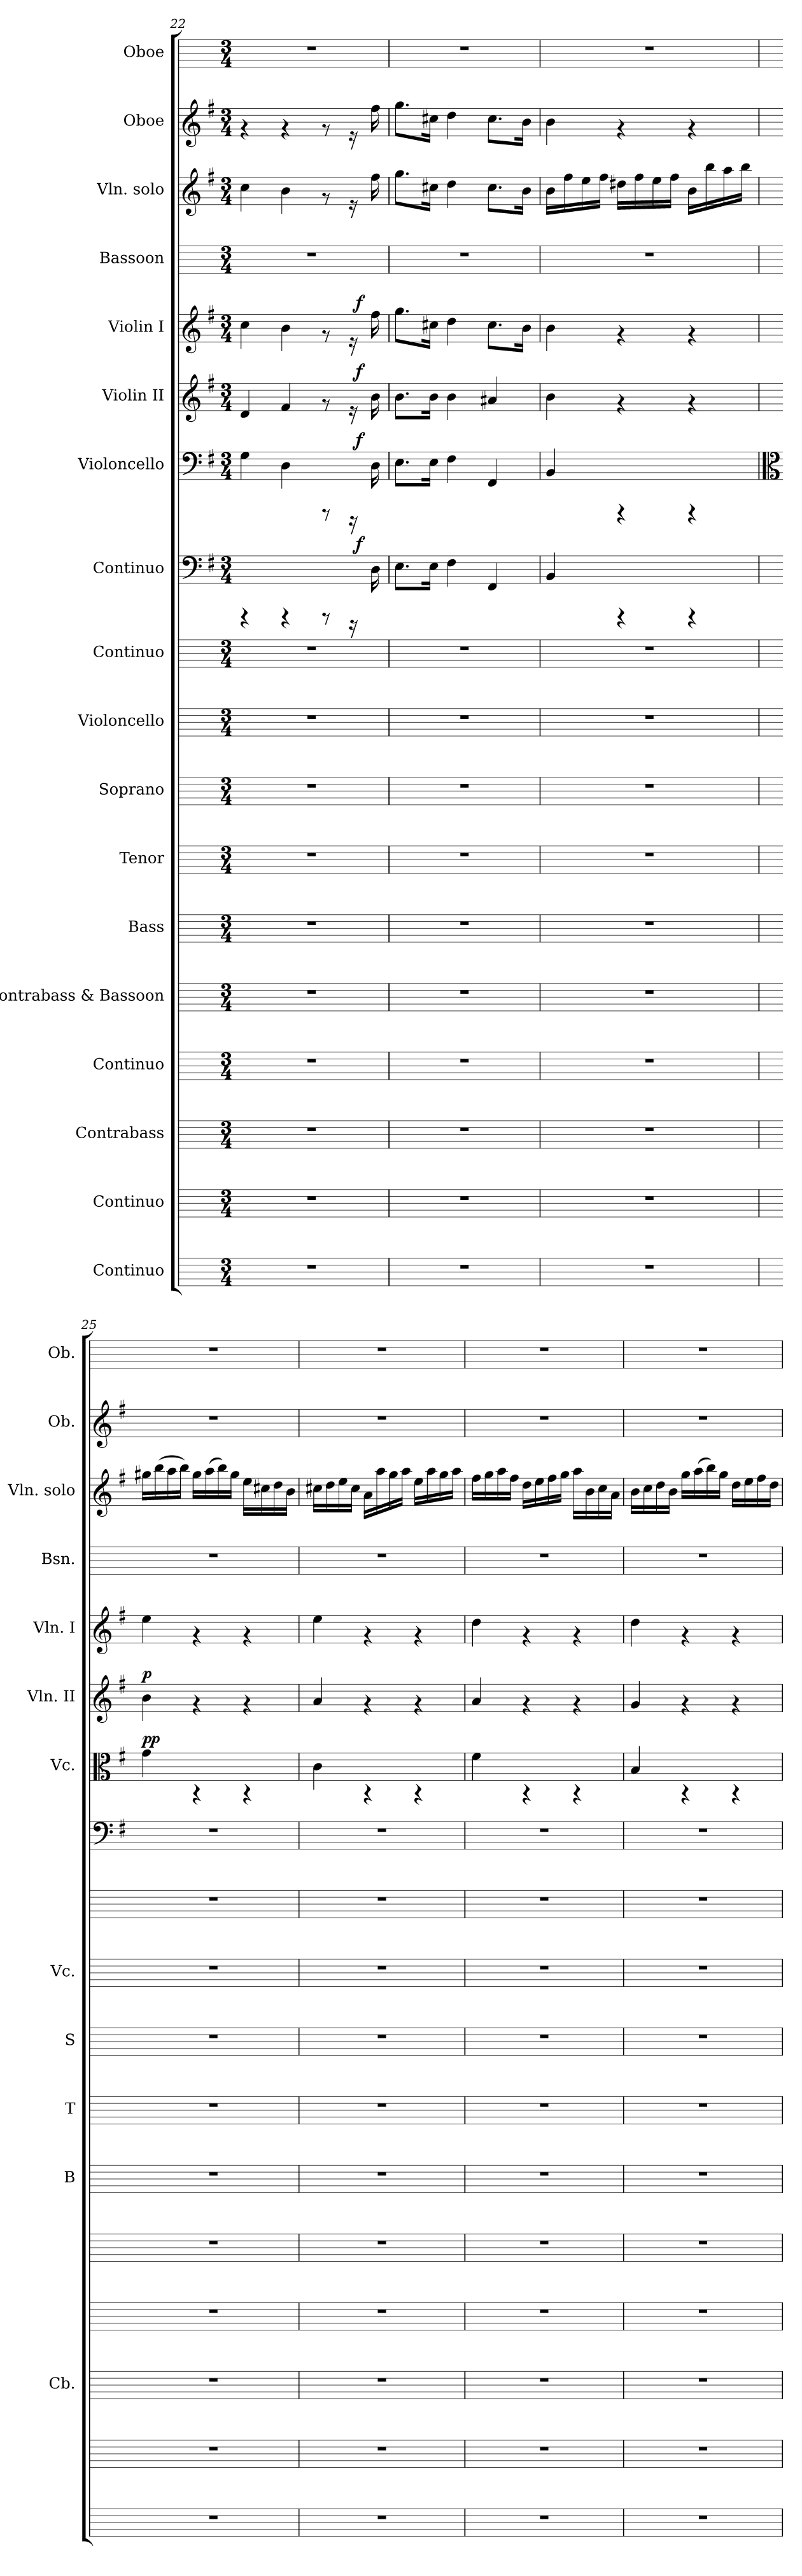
**kern	**kern	**kern	**kern	**kern	**kern	**kern	**kern	**kern	**kern	**kern	**dynam	**kern	**text	**dynam	**kern	**dynam	**kern	**dynam	**kern	**kern	**kern	**kern
*part18	*part17	*part16	*part15	*part14	*part13	*part12	*part11	*part10	*part9	*part8	*part8	*part7	*part7	*part7	*part6	*part6	*part5	*part5	*part4	*part3	*part2	*part1
*staff18	*staff17	*staff16	*staff15	*staff14	*staff13	*staff12	*staff11	*staff10	*staff9	*staff8	*staff8	*staff7	*staff7	*staff7	*staff6	*staff6	*staff5	*staff5	*staff4	*staff3	*staff2	*staff1
*I"Continuo	*I"Continuo	*I"Contrabass	*I"Continuo	*I"Contrabass  & Bassoon	*I"Bass	*I"Tenor	*I"Soprano	*I"Violoncello	*I"Continuo	*I"Continuo	*	*I"Violoncello	*	*	*I"Violin II	*	*I"Violin I	*	*I"Bassoon	*I"Vln. solo	*I"Oboe	*I"Oboe
*	*	*I'Cb.	*	*	*I'B	*I'T	*I'S	*I'Vc.	*	*	*	*I'Vc.	*	*	*I'Vln. II	*	*I'Vln. I	*	*I'Bsn.	*I'Vln. solo	*I'Ob.	*I'Ob.
*	*	*	*	*	*	*	*	*	*	*clefF4	*	*clefF4	*	*	*clefG2	*	*clefG2	*	*	*clefG2	*clefG2	*
*	*	*ITrd7c12	*	*ITrd7c12	*	*	*	*	*	*	*	*	*	*	*	*	*	*	*	*	*	*
*k[]	*k[]	*k[]	*k[]	*k[]	*k[]	*k[]	*k[]	*k[]	*k[]	*k[f#]	*	*k[f#]	*	*	*k[f#]	*	*k[f#]	*	*k[]	*k[f#]	*k[f#]	*k[]
*C:	*C:	*C:	*C:	*C:	*C:	*C:	*C:	*C:	*C:	*G:	*	*G:	*	*	*G:	*	*G:	*	*C:	*G:	*G:	*C:
*M3/4	*M3/4	*M3/4	*M3/4	*M3/4	*M3/4	*M3/4	*M3/4	*M3/4	*M3/4	*M3/4	*	*M3/4	*	*	*M3/4	*	*M3/4	*	*M3/4	*M3/4	*M3/4	*M3/4
=22	=22	=22	=22	=22	=22	=22	=22	=22	=22	=22	=22	=22	=22	=22	=22	=22	=22	=22	=22	=22	=22	=22
!	!	!	!	!	!	!	!	!	!	!	!	!	!LO:LY:b	!	!	!	!	!	!	!	!	!
*	*	*	*	*	*	*	*	*	*	*^	*	*^	*	*	*^	*	*^	*	*	*	*	*
2.r	2.r	2.r	2.r	2.r	2.r	2.r	2.r	2.r	2.r	4rCCC	2ryy	.	4G\	2ryy	.	.	4d/	2ryy	.	4cc\	2ryy	.	2.r	4cc\	4rf	2.r
!	!	!	!	!	!	!	!	!	!	!	!	!	!	!	!LO:LY:b	!	!	!	!	!	!	!	!	!	!	!
.	.	.	.	.	.	.	.	.	.	4rCCC	.	.	4D\	.	.	.	4f#/	.	.	4b\	.	.	.	4b\	4rf	.
.	.	.	.	.	.	.	.	.	.	8rCCC	8ryy	.	8rCCC	8ryy	.	.	8rf	8ryy	.	8rf	8ryy	.	.	8rf	8rf	.
.	.	.	.	.	.	.	.	.	.	16rBBBB	64ryy	.	16rBBBB	64ryy	.	.	16re	64ryy	.	16re	64ryy	.	.	16re	16re	.
!	!	!	!	!	!	!	!	!	!	!	!	!LO:DY:a	!	!	!	!LO:DY:a	!	!	!LO:DY:a	!	!	!LO:DY:a	!	!	!	!
.	.	.	.	.	.	.	.	.	.	.	16..ryy	f	.	16..ryy	.	f	.	16..ryy	f	.	16..ryy	f	.	.	.	.
!	!	!	!	!	!	!	!	!	!	!	!	!	!	!	!LO:LY:b	!	!	!	!	!	!	!	!	!	!	!
.	.	.	.	.	.	.	.	.	.	16D\	.	.	16D\	.	.	.	16b\	.	.	16ff#\	.	.	.	16ff#\	16ff#\	.
=23	=23	=23	=23	=23	=23	=23	=23	=23	=23	=23	=23	=23	=23	=23	=23	=23	=23	=23	=23	=23	=23	=23	=23	=23	=23	=23
!	!	!	!	!	!	!	!	!	!	!	!	!	!	!	!LO:LY:b	!	!	!	!	!	!	!	!	!	!	!
*	*	*	*	*	*	*	*	*	*	*v	*v	*	*	*	*	*	*v	*v	*	*v	*v	*	*	*	*	*
*	*	*	*	*	*	*	*	*	*	*	*	*v	*v	*	*	*	*	*	*	*	*	*	*
2.r	2.r	2.r	2.r	2.r	2.r	2.r	2.r	2.r	2.r	8.E\L	.	8.E\L	.	.	8.b\L	.	8.gg\L	.	2.r	8.gg\L	8.gg\L	2.r
!	!	!	!	!	!	!	!	!	!	!	!	!	!LO:LY:b	!	!	!	!	!	!	!	!	!
.	.	.	.	.	.	.	.	.	.	16E\J	.	16E\J	.	.	16b\J	.	16cc#X\J	.	.	16cc#X\J	16cc#X\J	.
!	!	!	!	!	!	!	!	!	!	!	!	!	!LO:LY:b	!	!	!	!	!	!	!	!	!
.	.	.	.	.	.	.	.	.	.	4F#\	.	4F#\	.	.	4b\	.	4dd\	.	.	4dd\	4dd\	.
!	!	!	!	!	!	!	!	!	!	!	!	!	!LO:LY:b	!	!	!	!	!	!	!	!	!
.	.	.	.	.	.	.	.	.	.	4FF#/	.	4FF#/	.	.	4a#X/	.	8.cc#\L	.	.	8.cc#\L	8.cc#\L	.
.	.	.	.	.	.	.	.	.	.	.	.	.	.	.	.	.	16b\J	.	.	16b\J	16b\J	.
=24	=24	=24	=24	=24	=24	=24	=24	=24	=24	=24	=24	=24	=24	=24	=24	=24	=24	=24	=24	=24	=24	=24
!	!	!	!	!	!	!	!	!	!	!	!	!	!LO:LY:b	!	!	!	!	!	!	!	!	!
2.r	2.r	2.r	2.r	2.r	2.r	2.r	2.r	2.r	2.r	4BB/	.	4BB/	.	.	4b\	.	4b\	.	2.r	16b\L	4b\	2.r
.	.	.	.	.	.	.	.	.	.	.	.	.	.	.	.	.	.	.	.	16ff#\	.	.
.	.	.	.	.	.	.	.	.	.	.	.	.	.	.	.	.	.	.	.	16ee\	.	.
.	.	.	.	.	.	.	.	.	.	.	.	.	.	.	.	.	.	.	.	16ff#\J	.	.
.	.	.	.	.	.	.	.	.	.	4rCCC	.	4rCCC	.	.	4rf	.	4rf	.	.	16dd#X\L	4rf	.
.	.	.	.	.	.	.	.	.	.	.	.	.	.	.	.	.	.	.	.	16ff#\	.	.
.	.	.	.	.	.	.	.	.	.	.	.	.	.	.	.	.	.	.	.	16ee\	.	.
.	.	.	.	.	.	.	.	.	.	.	.	.	.	.	.	.	.	.	.	16ff#\J	.	.
.	.	.	.	.	.	.	.	.	.	4rCCC	.	4rCCC	.	.	4rf	.	4rf	.	.	16b\L	4rf	.
.	.	.	.	.	.	.	.	.	.	.	.	.	.	.	.	.	.	.	.	16bb\	.	.
.	.	.	.	.	.	.	.	.	.	.	.	.	.	.	.	.	.	.	.	16aa\	.	.
.	.	.	.	.	.	.	.	.	.	.	.	.	.	.	.	.	.	.	.	16bb\J	.	.
!!LO:PB:g=z
=25	=25	=25	=25	=25	=25	=25	=25	=25	=25	=25	=25	=25	=25	=25	=25	=25	=25	=25	=25	=25	=25	=25
*	*	*	*	*	*	*	*	*	*	*	*	*clefC3	*	*	*	*	*	*	*	*	*	*
!	!	!	!	!	!	!	!	!	!	!	!	!	!LO:LY:b	!LO:DY:a	!	!	!	!	!	!	!	!
!	!	!	!	!	!	!	!	!	!	!	!	!	!	!LO:DY:n=1:b	!	!LO:DY:a	!	!	!	!	!	!
2.r	2.r	2.r	2.r	2.r	2.r	2.r	2.r	2.r	2.r	2.r	.	4g\	.	p p	4b\	p	4ee\	.	2.r	16gg#X\L	2.r	2.r
.	.	.	.	.	.	.	.	.	.	.	.	.	.	.	.	.	.	.	.	(<16bb\	.	.
.	.	.	.	.	.	.	.	.	.	.	.	.	.	.	.	.	.	.	.	16aa\	.	.
.	.	.	.	.	.	.	.	.	.	.	.	.	.	.	.	.	.	.	.	16bb\J)	.	.
.	.	.	.	.	.	.	.	.	.	.	.	4rAA	.	.	4rf	.	4rf	.	.	16gg#\L	.	.
.	.	.	.	.	.	.	.	.	.	.	.	.	.	.	.	.	.	.	.	(>16aa\	.	.
.	.	.	.	.	.	.	.	.	.	.	.	.	.	.	.	.	.	.	.	16bb\)	.	.
.	.	.	.	.	.	.	.	.	.	.	.	.	.	.	.	.	.	.	.	16gg#\J	.	.
.	.	.	.	.	.	.	.	.	.	.	.	4rAA	.	.	4rf	.	4rf	.	.	16ee\L	.	.
.	.	.	.	.	.	.	.	.	.	.	.	.	.	.	.	.	.	.	.	16cc#X\	.	.
.	.	.	.	.	.	.	.	.	.	.	.	.	.	.	.	.	.	.	.	16dd\	.	.
.	.	.	.	.	.	.	.	.	.	.	.	.	.	.	.	.	.	.	.	16b\J	.	.
=26	=26	=26	=26	=26	=26	=26	=26	=26	=26	=26	=26	=26	=26	=26	=26	=26	=26	=26	=26	=26	=26	=26
!	!	!	!	!	!	!	!	!	!	!	!	!	!LO:LY:b	!	!	!	!	!	!	!	!	!
2.r	2.r	2.r	2.r	2.r	2.r	2.r	2.r	2.r	2.r	2.r	.	4c\	.	.	4a/	.	4ee\	.	2.r	16cc#X\L	2.r	2.r
.	.	.	.	.	.	.	.	.	.	.	.	.	.	.	.	.	.	.	.	16dd\	.	.
.	.	.	.	.	.	.	.	.	.	.	.	.	.	.	.	.	.	.	.	16ee\	.	.
.	.	.	.	.	.	.	.	.	.	.	.	.	.	.	.	.	.	.	.	16cc#\J	.	.
.	.	.	.	.	.	.	.	.	.	.	.	4rAA	.	.	4rf	.	4rf	.	.	16a\L	.	.
.	.	.	.	.	.	.	.	.	.	.	.	.	.	.	.	.	.	.	.	16aa\	.	.
.	.	.	.	.	.	.	.	.	.	.	.	.	.	.	.	.	.	.	.	16gg\	.	.
.	.	.	.	.	.	.	.	.	.	.	.	.	.	.	.	.	.	.	.	16aa\J	.	.
.	.	.	.	.	.	.	.	.	.	.	.	4rAA	.	.	4rf	.	4rf	.	.	16ee\L	.	.
.	.	.	.	.	.	.	.	.	.	.	.	.	.	.	.	.	.	.	.	16aa\	.	.
.	.	.	.	.	.	.	.	.	.	.	.	.	.	.	.	.	.	.	.	16gg\	.	.
.	.	.	.	.	.	.	.	.	.	.	.	.	.	.	.	.	.	.	.	16aa\J	.	.
=27	=27	=27	=27	=27	=27	=27	=27	=27	=27	=27	=27	=27	=27	=27	=27	=27	=27	=27	=27	=27	=27	=27
!	!	!	!	!	!	!	!	!	!	!	!	!	!LO:LY:b	!	!	!	!	!	!	!	!	!
2.r	2.r	2.r	2.r	2.r	2.r	2.r	2.r	2.r	2.r	2.r	.	4f#\	.	.	4a/	.	4dd\	.	2.r	16ff#\L	2.r	2.r
.	.	.	.	.	.	.	.	.	.	.	.	.	.	.	.	.	.	.	.	16gg\	.	.
.	.	.	.	.	.	.	.	.	.	.	.	.	.	.	.	.	.	.	.	16aa\	.	.
.	.	.	.	.	.	.	.	.	.	.	.	.	.	.	.	.	.	.	.	16ff#\J	.	.
.	.	.	.	.	.	.	.	.	.	.	.	4rAA	.	.	4rf	.	4rf	.	.	16dd\L	.	.
.	.	.	.	.	.	.	.	.	.	.	.	.	.	.	.	.	.	.	.	16ee\	.	.
.	.	.	.	.	.	.	.	.	.	.	.	.	.	.	.	.	.	.	.	16ff#\	.	.
.	.	.	.	.	.	.	.	.	.	.	.	.	.	.	.	.	.	.	.	16gg\J	.	.
.	.	.	.	.	.	.	.	.	.	.	.	4rAA	.	.	4rf	.	4rf	.	.	16aa\L	.	.
.	.	.	.	.	.	.	.	.	.	.	.	.	.	.	.	.	.	.	.	16b\	.	.
.	.	.	.	.	.	.	.	.	.	.	.	.	.	.	.	.	.	.	.	16cc\	.	.
.	.	.	.	.	.	.	.	.	.	.	.	.	.	.	.	.	.	.	.	16a\J	.	.
=28	=28	=28	=28	=28	=28	=28	=28	=28	=28	=28	=28	=28	=28	=28	=28	=28	=28	=28	=28	=28	=28	=28
!	!	!	!	!	!	!	!	!	!	!	!	!	!LO:LY:b	!	!	!	!	!	!	!	!	!
2.r	2.r	2.r	2.r	2.r	2.r	2.r	2.r	2.r	2.r	2.r	.	4B/	.	.	4g/	.	4dd\	.	2.r	16b\L	2.r	2.r
.	.	.	.	.	.	.	.	.	.	.	.	.	.	.	.	.	.	.	.	16cc\	.	.
.	.	.	.	.	.	.	.	.	.	.	.	.	.	.	.	.	.	.	.	16dd\	.	.
.	.	.	.	.	.	.	.	.	.	.	.	.	.	.	.	.	.	.	.	16b\J	.	.
.	.	.	.	.	.	.	.	.	.	.	.	4rAA	.	.	4rf	.	4rf	.	.	16gg\L	.	.
.	.	.	.	.	.	.	.	.	.	.	.	.	.	.	.	.	.	.	.	(>16aa\	.	.
.	.	.	.	.	.	.	.	.	.	.	.	.	.	.	.	.	.	.	.	16bb\)	.	.
.	.	.	.	.	.	.	.	.	.	.	.	.	.	.	.	.	.	.	.	16gg\J	.	.
.	.	.	.	.	.	.	.	.	.	.	.	4rAA	.	.	4rf	.	4rf	.	.	16dd\L	.	.
.	.	.	.	.	.	.	.	.	.	.	.	.	.	.	.	.	.	.	.	16ee\	.	.
.	.	.	.	.	.	.	.	.	.	.	.	.	.	.	.	.	.	.	.	16ff#\	.	.
.	.	.	.	.	.	.	.	.	.	.	.	.	.	.	.	.	.	.	.	16dd\J	.	.
=	=	=	=	=	=	=	=	=	=	=	=	=	=	=	=	=	=	=	=	=	=	=
*-	*-	*-	*-	*-	*-	*-	*-	*-	*-	*-	*-	*-	*-	*-	*-	*-	*-	*-	*-	*-	*-	*-
